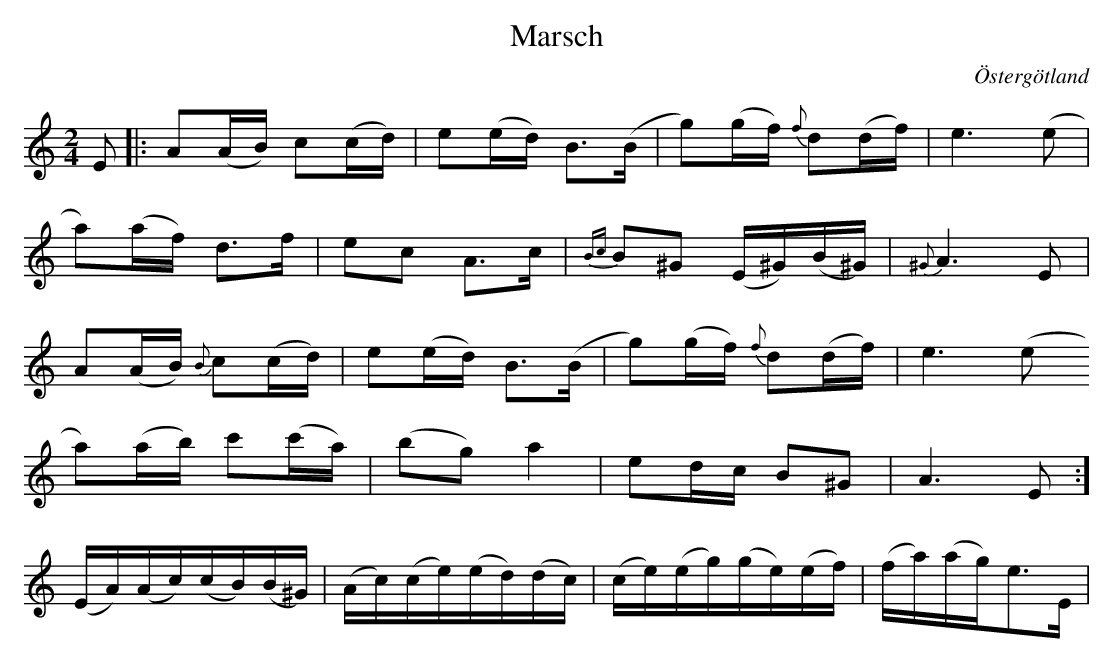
X:1
T:Marsch
O:Östergötland
M: 2/4
L: 1/16
K: Am
E2 |: A2(AB) c2(cd) | e2(ed) B3(B | g2)(gf){f} d2(df) | e6 (e2 |
a2)(af) d3f | e2c2 A3c |{Bc} B2^G2 (E^G)(B^G)|{^G} A6 E2 |
A2(AB){B} c2(cd) | e2(ed) B3(B | g2)(gf){f} d2(df) | e6 (e2
a2)(ab) c'2(c'a) | (b2g2) a4 | e2dc B2^G2| A6 E2:]
(EA)(Ac)(cB)(B^G)|(Ac)(ce)(ed)(dc)|(ce)(eg)(ge)(ef)|(fa)(ag)e3E|
